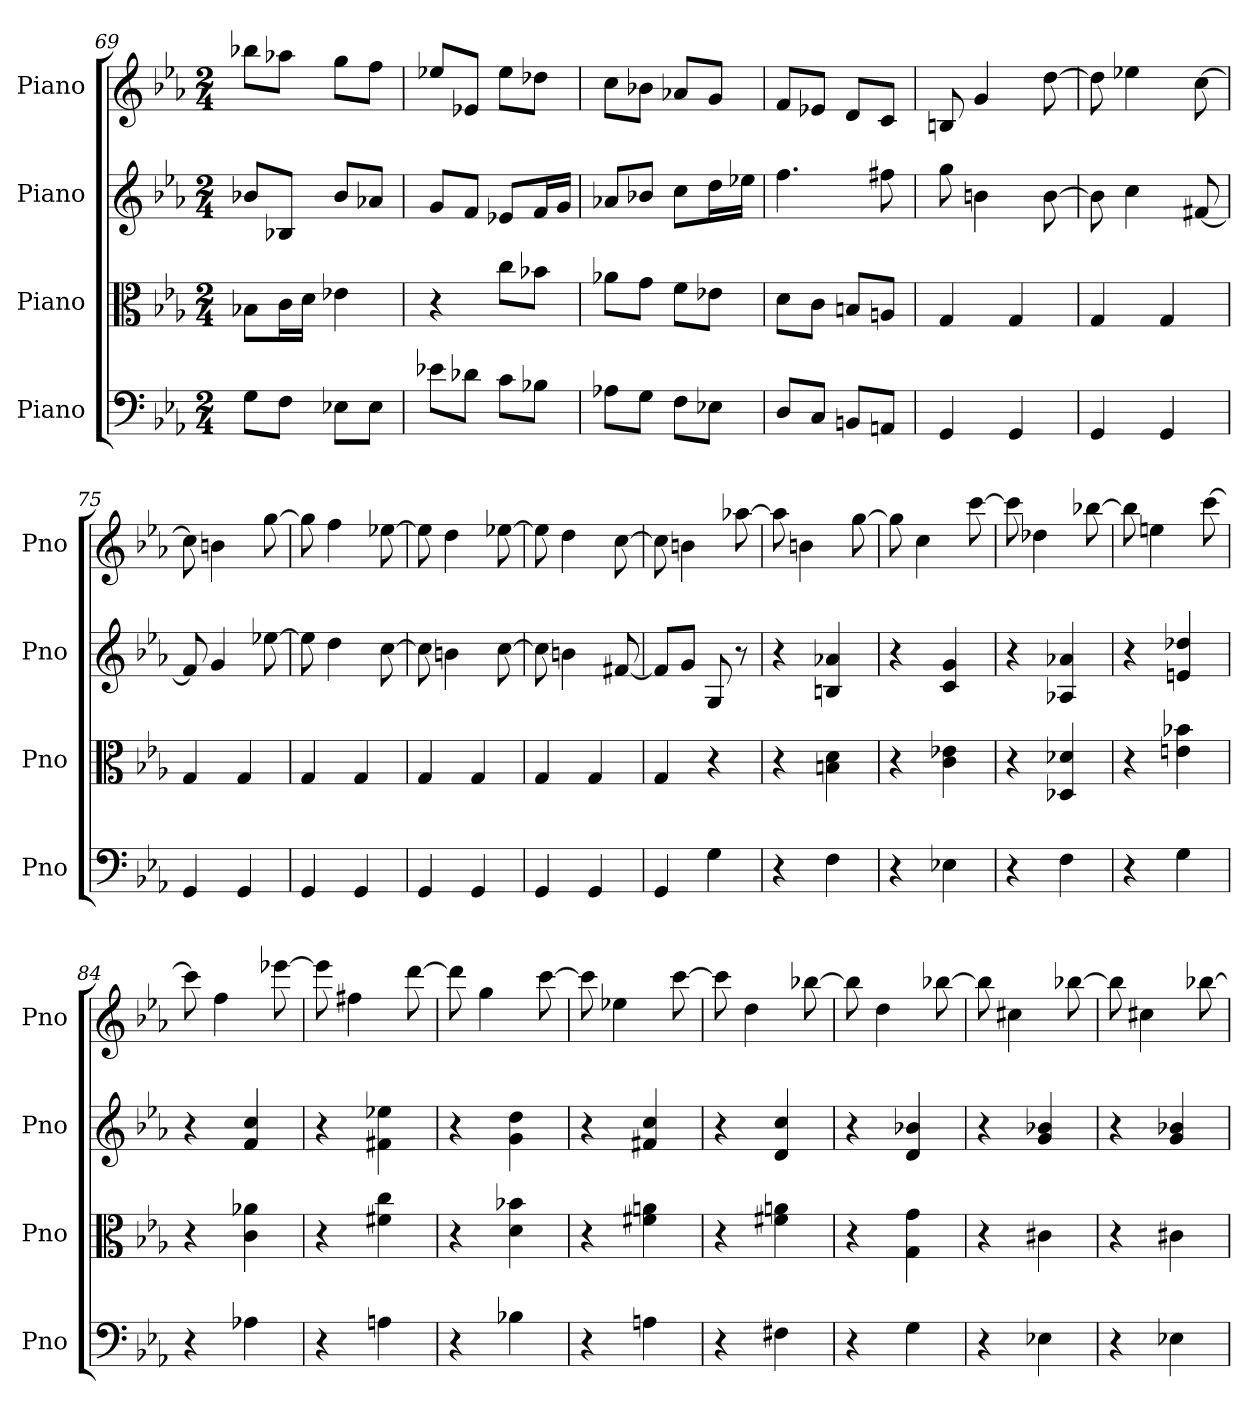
**kern	**kern	**kern	**kern
*part4	*part3	*part2	*part1
*staff4	*staff3	*staff2	*staff1
*I"Piano	*I"Piano	*I"Piano	*I"Piano
*I'Pno	*I'Pno	*I'Pno	*I'Pno
*clefF4	*clefC3	*clefG2	*clefG2
*k[b-e-a-]	*k[b-e-a-]	*k[b-e-a-]	*k[b-e-a-]
*M2/4	*M2/4	*M2/4	*M2/4
=69	=69	=69	=69
8G\L	8B-X\L	8b-X/L	8bb-X\L
8F\J	16c\L	8B-X/J	8aa-X\J
.	16d\JJ	.	.
8E-X\L	4e-X\	8b-/L	8gg\L
8E-\J	.	8a-X/J	8ff\J
!!LO:PB:g=z
=70	=70	=70	=70
8e-X\L	4r	8g/L	8ee-X/L
8d-X\J	.	8f/J	8e-X/J
8c\L	8cc\L	8e-X/L	8ee-\L
8B-X\J	8b-X\J	16f/L	8dd-X\J
.	.	16g/JJ	.
=71	=71	=71	=71
8A-X\L	8a-X\L	8a-X/L	8cc\L
8G\J	8g\J	8b-X/J	8b-X\J
8F\L	8f\L	8cc\L	8a-X/L
8E-X\J	8e-X\J	16dd\L	8g/J
.	.	16ee-X\JJ	.
=72	=72	=72	=72
8D/L	8d\L	4.ff\	8f/L
8C/J	8c\J	.	8e-X/J
8BB/L	8B/L	.	8d/L
8AA/J	8A/J	8ff#X\	8c/J
=73	=73	=73	=73
4GG/	4G/	8gg\	8B/
.	.	4b\	4g/
4GG/	4G/	.	.
.	.	[8b\	[8dd\
=74	=74	=74	=74
4GG/	4G/	8b\]	8dd\]
.	.	4cc\	4ee-X\
4GG/	4G/	.	.
.	.	[8f#X/	[8cc\
=75	=75	=75	=75
4GG/	4G/	8f#/]	8cc\]
.	.	4g/	4b\
4GG/	4G/	.	.
.	.	[8ee-X\	[8gg\
=76	=76	=76	=76
4GG/	4G/	8ee-\]	8gg\]
.	.	4dd\	4ff\
4GG/	4G/	.	.
.	.	[8cc\	[8ee-X\
!!LO:LB:g=z
=77	=77	=77	=77
4GG/	4G/	8cc\]	8ee-\]
.	.	4b\	4dd\
4GG/	4G/	.	.
.	.	[8cc\	[8ee-X\
=78	=78	=78	=78
4GG/	4G/	8cc\]	8ee-\]
.	.	4b\	4dd\
4GG/	4G/	.	.
.	.	[8f#X/	[8cc\
=79	=79	=79	=79
4GG/	4G/	8f#/L]	8cc\]
.	.	8g/J	4b\
4G\	4r	8G/	.
.	.	8r	[8aa-X\
=80	=80	=80	=80
4r	4r	4r	8aa-\]
.	.	.	4b\
4F\	4B\ 4d\	4B/ 4a-X/	.
.	.	.	[8gg\
=81	=81	=81	=81
4r	4r	4r	8gg\]
.	.	.	4cc\
4E-X\	4c\ 4e-X\	4c/ 4g/	.
.	.	.	[8ccc\
=82	=82	=82	=82
4r	4r	4r	8ccc\]
.	.	.	4dd-X\
4F\	4D-X/ 4d-X/	4A-X/ 4a-X/	.
.	.	.	[8bb-X\
=83	=83	=83	=83
4r	4r	4r	8bb-\]
.	.	.	4ee\
4G\	4e\ 4b-X\	4e/ 4dd-X/	.
.	.	.	[8ccc\
=84	=84	=84	=84
4r	4r	4r	8ccc\]
.	.	.	4ff\
4A-X\	4c\ 4a-X\	4f/ 4cc/	.
.	.	.	[8eee-X\
=85	=85	=85	=85
4r	4r	4r	8eee-\]
.	.	.	4ff#X\
4A\	4f#X\ 4cc\	4f#X\ 4ee-X\	.
.	.	.	[8ddd\
!!LO:LB:g=z
=86	=86	=86	=86
4r	4r	4r	8ddd\]
.	.	.	4gg\
4B-X\	4d\ 4b-X\	4g\ 4dd\	.
.	.	.	[8ccc\
=87	=87	=87	=87
4r	4r	4r	8ccc\]
.	.	.	4ee-X\
4A\	4f#X\ 4a\	4f#X/ 4cc/	.
.	.	.	[8ccc\
=88	=88	=88	=88
4r	4r	4r	8ccc\]
.	.	.	4dd\
4F#X\	4f#X\ 4a\	4d/ 4cc/	.
.	.	.	[8bb-X\
=89	=89	=89	=89
4r	4r	4r	8bb-\]
.	.	.	4dd\
4G\	4G\ 4g\	4d/ 4b-X/	.
.	.	.	[8bb-X\
=90	=90	=90	=90
4r	4r	4r	8bb-\]
.	.	.	4cc#X\
4E-X\	4c#X\	4g/ 4b-X/	.
.	.	.	[8bb-X\
=91	=91	=91	=91
4r	4r	4r	8bb-\]
.	.	.	4cc#X\
4E-X\	4c#X\	4g/ 4b-X/	.
.	.	.	[8bb-X\
=	=	=	=
*-	*-	*-	*-
